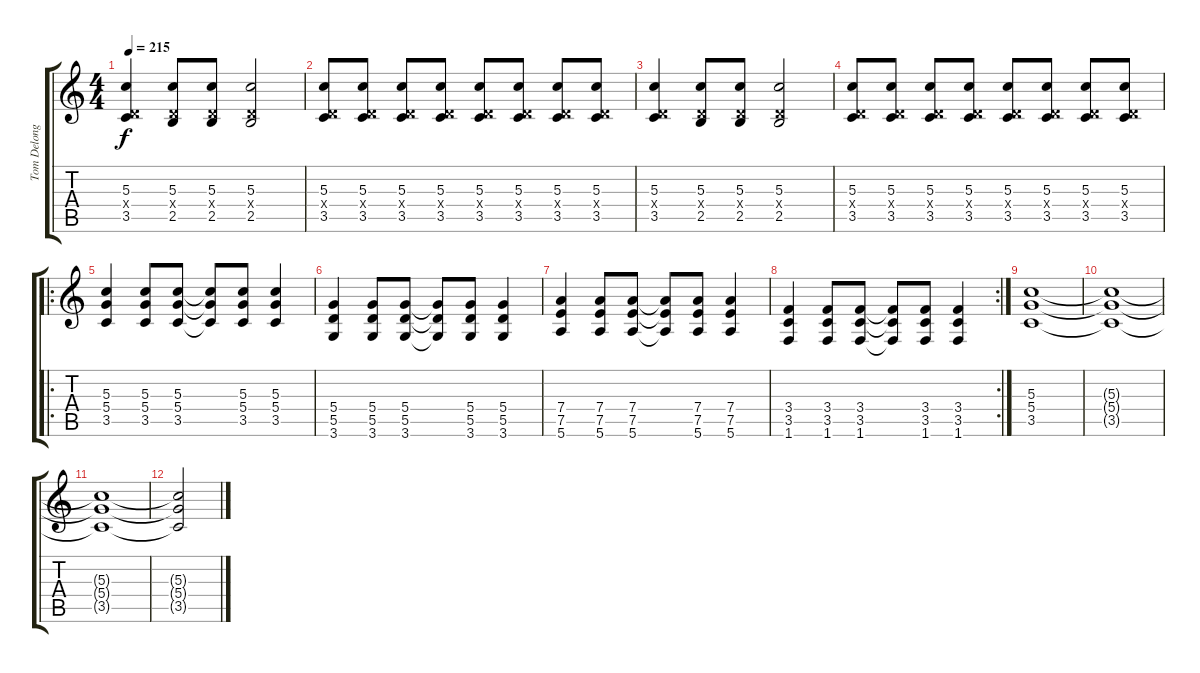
\track ("Tom Delong (Guitar 2)" "Tom Delong") {instrument distortionguitar}
\staff {score tabs}
\tuning (E4 B3 G3 D3 A2 E2) {hide}
\ts (4 4)
\tempo 215
\clef g2
\ks c
(5.3 0.4{x} 3.5).4{dy f} (5.3 0.4{x} 2.5).8 (5.3 0.4{x} 2.5).8 (5.3 0.4{x} 2.5).2 |
(5.3 0.4{x} 3.5).8 (5.3 0.4{x} 3.5).8 (5.3 0.4{x} 3.5).8 (5.3 0.4{x} 3.5).8 (5.3 0.4{x} 3.5).8 (5.3 0.4{x} 3.5).8 (5.3 0.4{x} 3.5).8 (5.3 0.4{x} 3.5).8 |
(5.3 0.4{x} 3.5).4 (5.3 0.4{x} 2.5).8 (5.3 0.4{x} 2.5).8 (5.3 0.4{x} 2.5).2 |
(5.3 0.4{x} 3.5).8 (5.3 0.4{x} 3.5).8 (5.3 0.4{x} 3.5).8 (5.3 0.4{x} 3.5).8 (5.3 0.4{x} 3.5).8 (5.3 0.4{x} 3.5).8 (5.3 0.4{x} 3.5).8 (5.3 0.4{x} 3.5).8 |
\ro
(5.3 5.4 3.5).4 (5.3 5.4 3.5).8 (5.3 5.4 3.5).8 (5.3{t} 5.4{t} 3.5{t}).8 (5.3 5.4 3.5).8 (5.3 5.4 3.5).4 |
(5.4 5.5 3.6).4 (5.4 5.5 3.6).8 (5.4 5.5 3.6).8 (5.4{t} 5.5{t} 3.6{t}).8 (5.4 5.5 3.6).8 (5.4 5.5 3.6).4 |
(7.4 7.5 5.6).4 (7.4 7.5 5.6).8 (7.4 7.5 5.6).8 (7.4{t} 7.5{t} 5.6{t}).8 (7.4 7.5 5.6).8 (7.4 7.5 5.6).4 |
\rc 2
(3.4 3.5 1.6).4 (3.4 3.5 1.6).8 (3.4 3.5 1.6).8 (3.4{t} 3.5{t} 1.6{t}).8 (3.4 3.5 1.6).8 (3.4 3.5 1.6).4 |
(5.3 5.4 3.5).1 |
(5.3{t} 5.4{t} 3.5{t}).1 |
(5.3{t} 5.4{t} 3.5{t}).1 |
(5.3{t} 5.4{t} 3.5{t}).2
